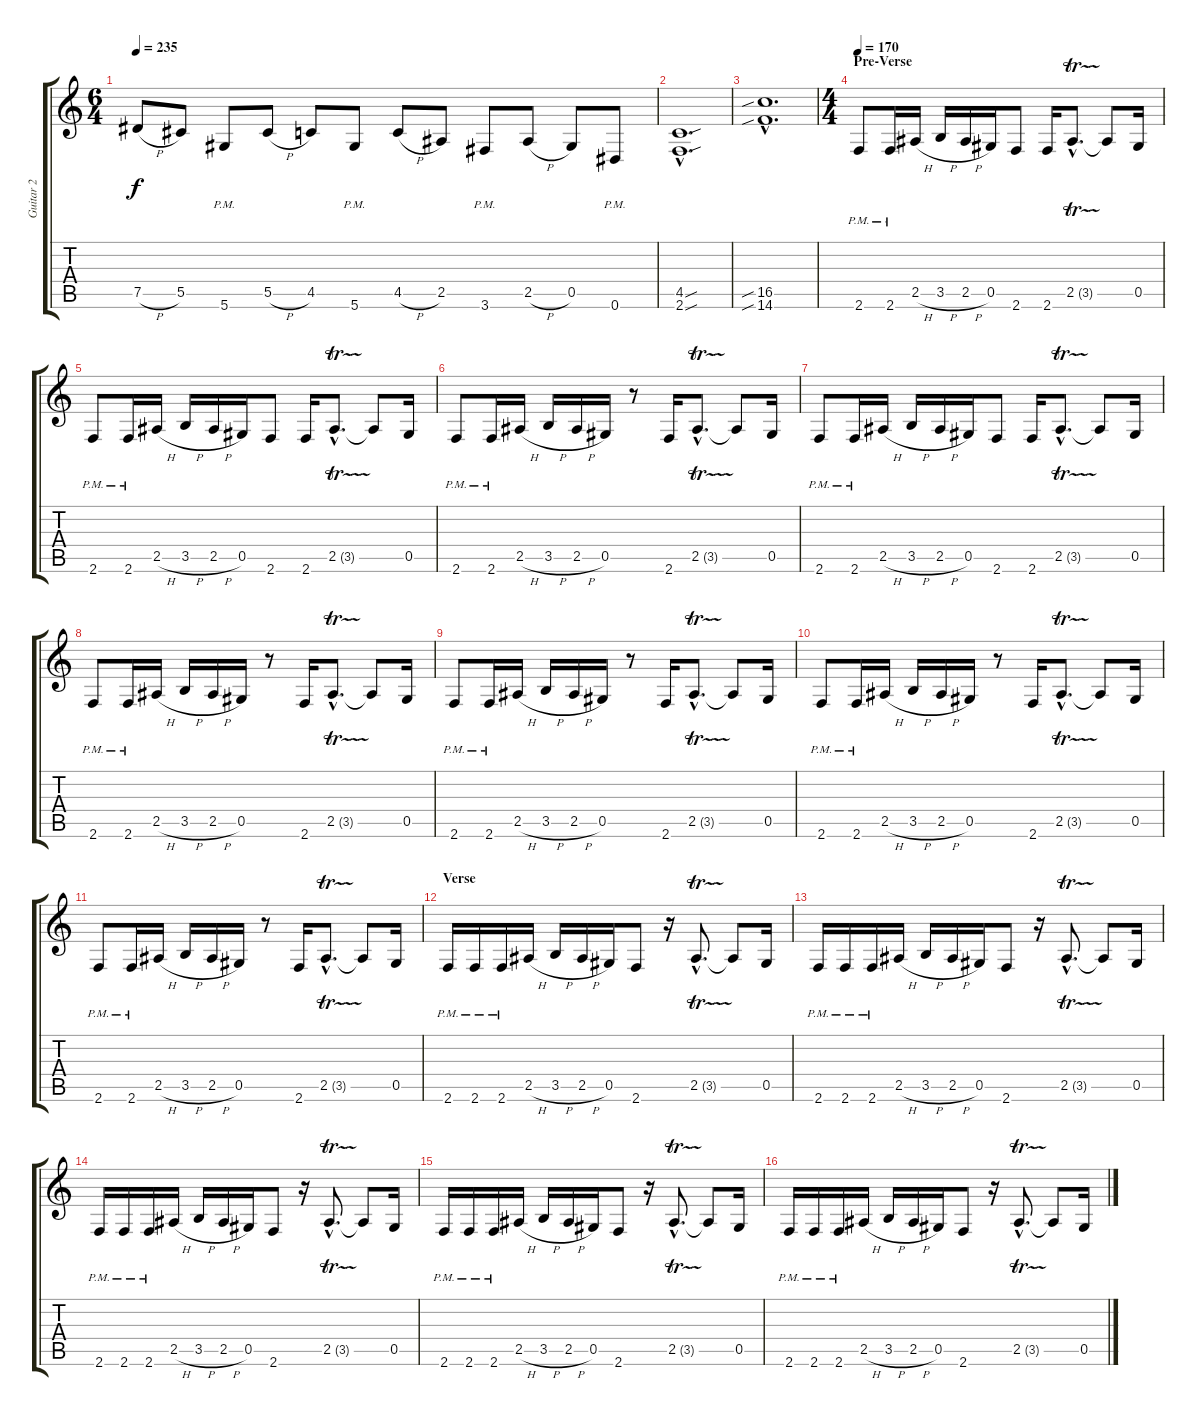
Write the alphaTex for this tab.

\track ("Guitar 2" "Guitar 2") {instrument distortionguitar}
\staff {score tabs}
\tuning (Eb4 Bb3 Gb3 Db3 Ab2 Eb2) {hide}
\ts (6 4)
\tempo 235
\clef g2
\ks c
7.5{h}.8{dy f} 5.5.8 5.6{pm}.8 5.5{h}.8 4.5.8 5.6{pm}.8 4.5{h}.8 2.5.8 3.6{pm}.8 2.5{h}.8 0.5.8 0.6{pm}.8 |
(4.5{sou hac} 2.6{sou hac}).1{d} |
(16.5{sib hac} 14.6{sib hac}).1{d} |
\ts (4 4)
\section ("" "Pre-Verse")
\tempo 170
2.6{pm}.8 2.6{pm}.16 2.5{h}.16 3.5{h}.16 2.5{h}.16 0.5.16 2.6.8 2.6.16 2.5{tr (3 16) hac}.8{d} 2.5{t}.8 0.5.16 |
2.6{pm}.8 2.6{pm}.16 2.5{h}.16 3.5{h}.16 2.5{h}.16 0.5.16 2.6.8 2.6.16 2.5{tr (3 16) hac}.8{d} 2.5{t}.8 0.5.16 |
2.6{pm}.8 2.6{pm}.16 2.5{h}.16 3.5{h}.16 2.5{h}.16 0.5.16 r.8 2.6.16 2.5{tr (3 16) hac}.8{d} 2.5{t}.8 0.5.16 |
2.6{pm}.8 2.6{pm}.16 2.5{h}.16 3.5{h}.16 2.5{h}.16 0.5.16 2.6.8 2.6.16 2.5{tr (3 16) hac}.8{d} 2.5{t}.8 0.5.16 |
2.6{pm}.8 2.6{pm}.16 2.5{h}.16 3.5{h}.16 2.5{h}.16 0.5.16 r.8 2.6.16 2.5{tr (3 16) hac}.8{d} 2.5{t}.8 0.5.16 |
2.6{pm}.8 2.6{pm}.16 2.5{h}.16 3.5{h}.16 2.5{h}.16 0.5.16 r.8 2.6.16 2.5{tr (3 16) hac}.8{d} 2.5{t}.8 0.5.16 |
2.6{pm}.8 2.6{pm}.16 2.5{h}.16 3.5{h}.16 2.5{h}.16 0.5.16 r.8 2.6.16 2.5{tr (3 16) hac}.8{d} 2.5{t}.8 0.5.16 |
2.6{pm}.8 2.6{pm}.16 2.5{h}.16 3.5{h}.16 2.5{h}.16 0.5.16 r.8 2.6.16 2.5{tr (3 16) hac}.8{d} 2.5{t}.8 0.5.16 |
\section ("" "Verse")
2.6{pm}.16 2.6{pm}.16 2.6{pm}.16 2.5{h}.16 3.5{h}.16 2.5{h}.16 0.5.16 2.6.8 r.16 2.5{tr (3 16) hac}.8{d} 2.5{t}.8 0.5.16 |
2.6{pm}.16 2.6{pm}.16 2.6{pm}.16 2.5{h}.16 3.5{h}.16 2.5{h}.16 0.5.16 2.6.8 r.16 2.5{tr (3 16) hac}.8{d} 2.5{t}.8 0.5.16 |
2.6{pm}.16 2.6{pm}.16 2.6{pm}.16 2.5{h}.16 3.5{h}.16 2.5{h}.16 0.5.16 2.6.8 r.16 2.5{tr (3 16) hac}.8{d} 2.5{t}.8 0.5.16 |
2.6{pm}.16 2.6{pm}.16 2.6{pm}.16 2.5{h}.16 3.5{h}.16 2.5{h}.16 0.5.16 2.6.8 r.16 2.5{tr (3 16) hac}.8{d} 2.5{t}.8 0.5.16 |
2.6{pm}.16 2.6{pm}.16 2.6{pm}.16 2.5{h}.16 3.5{h}.16 2.5{h}.16 0.5.16 2.6.8 r.16 2.5{tr (3 16) hac}.8{d} 2.5{t}.8 0.5.16
